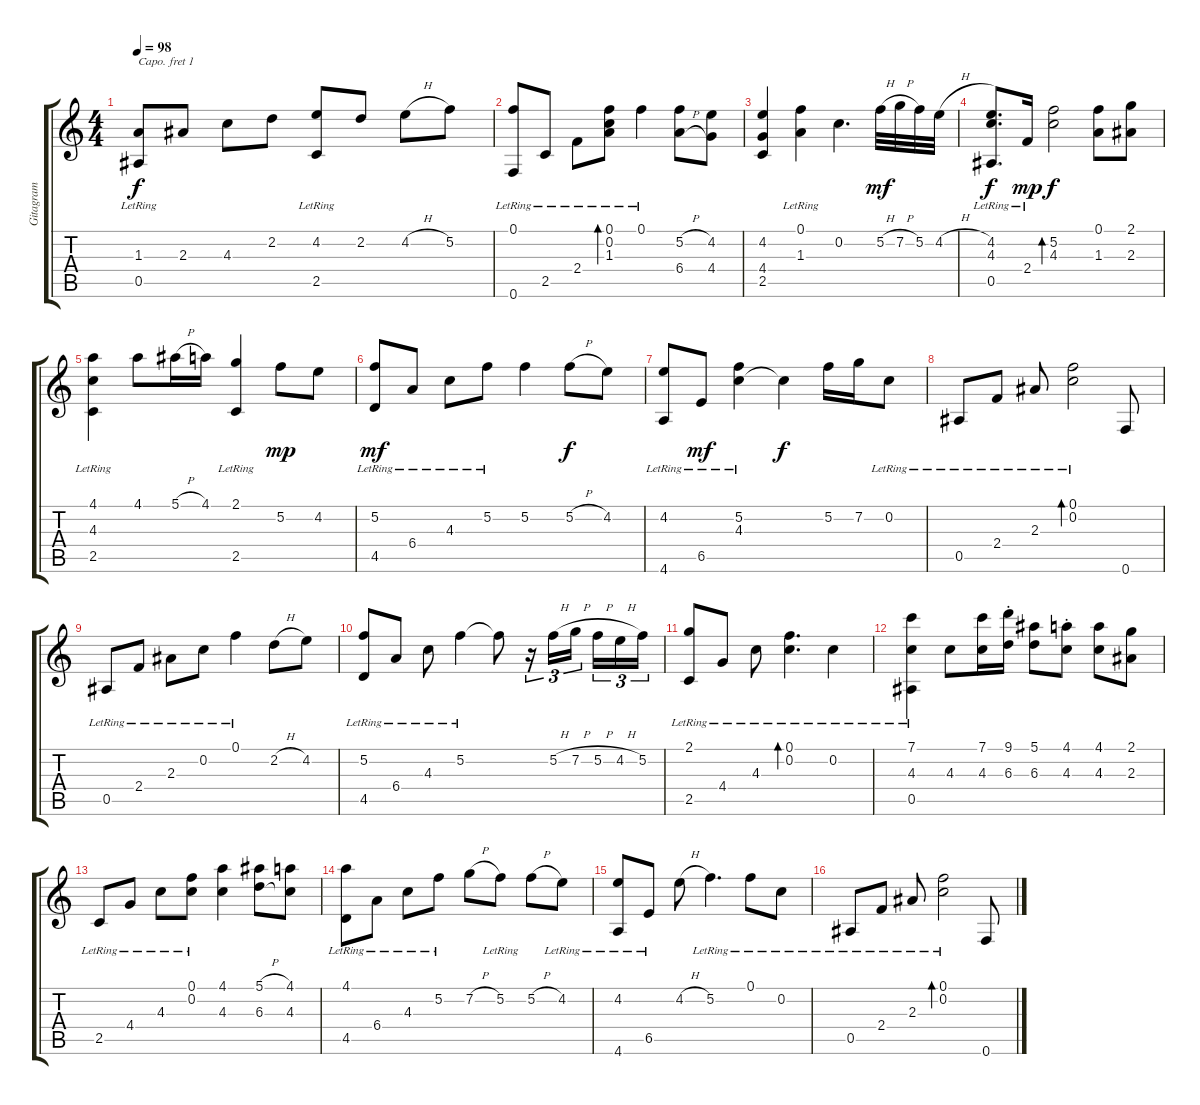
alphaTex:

\track ("Gitagram" "Gitagram") {instrument acousticguitarsteel}
\staff {score tabs}
\capo 1
\tuning (E4 B3 G3 D3 A2 E2) {hide}
\ts (4 4)
\tempo 98
\clef g2
\ks c
(1.3 0.5{lr}).8{dy f} 2.3.8 4.3.8 2.2.8 (4.2 2.5{lr}).8 2.2.8 4.2{h}.8 5.2.8 |
(0.1 0.6{lr}).8 2.5{lr}.8 2.4{lr}.8 (0.1{lr} 0.2 1.3{lr}).8{bd 120} 0.1{lr}.4 (5.2{h} 6.4{h}).8 (4.2 4.4).8 |
(4.2 4.4 2.5).4 (0.1{lr} 1.3{lr}).4 0.2.4{d} 5.2{h}.32{dy mf} 7.2{h}.32 5.2.32 4.2{h}.32 |
(4.2 4.3 0.5{lr}).8{d dy f} 2.4{lr}.16{dy mp} (5.2 4.3).2{bd 120 dy f} (0.1 1.3).8 (2.1 2.3).8 |
(4.1{lr} 4.3 2.5{lr}).4 4.1.8 5.1{h}.16 4.1.16 (2.1 2.5{lr}).4 5.2.8{dy mp} 4.2.8 |
(5.2{lr} 4.5{lr}).8{dy mf} 6.4{lr}.8 4.3{lr}.8 5.2{lr}.8 5.2.4 5.2{h}.8{dy f} 4.2.8 |
(4.2{lr} 4.6{lr}).8 6.5{lr}.8{dy mf} (5.2{lr} 4.3{lr}).4 4.3{t}.4{dy f} 5.2.16 7.2.16 0.2{lr}.8 |
0.5{lr}.8 2.4{lr}.8 2.3{lr}.8 (0.1{lr} 0.2{lr}).2{bd 60} 0.6.8 |
0.5{lr}.8 2.4{lr}.8 2.3{lr}.8 0.2{lr}.8 0.1{lr}.4 2.2{h}.8 4.2.8 |
(5.2{lr} 4.5{lr}).8 6.4{lr}.8 4.3{lr}.8 5.2{lr}.4 5.2{t}.8 r.16{tu (3 2)} 5.2{h}.16{tu (3 2)} 7.2{h}.16{tu (3 2)} 5.2{h}.16{tu (3 2)} 4.2{h}.16{tu (3 2)} 5.2.16{tu (3 2)} |
(2.1{lr} 2.5{lr}).8 4.4{lr}.8 4.3{lr}.8 (0.1{lr} 0.2{lr}).4{d bd 120} 0.2{lr}.4 |
(7.1 4.3 0.5{lr}).4 4.3.8 (7.1 4.3).16 (9.1{st} 6.3{st}).16 (5.1 6.3).8 (4.1{st} 4.3{st}).8 (4.1 4.3).8 (2.1 2.3).8 |
2.5{lr}.8 4.4{lr}.8 4.3{lr}.8 (0.1{lr} 0.2{lr}).8 (4.1 4.3).4 (5.1{h} 6.3{h}).8 (4.1 4.3).8 |
(4.1{lr} 4.5{lr}).8 6.4{lr}.8 4.3{lr}.8 5.2{lr}.8 7.2{h}.8 5.2{lr}.8 5.2{h}.8 4.2{lr}.8 |
(4.2 4.6{lr}).8 6.5{lr}.8 4.2{h}.8 5.2{lr}.4{d} 0.1{lr}.8 0.2{lr}.8 |
0.5{lr}.8 2.4{lr}.8 2.3{lr}.8 (0.1{lr} 0.2{lr}).2{bd 60} 0.6.8
